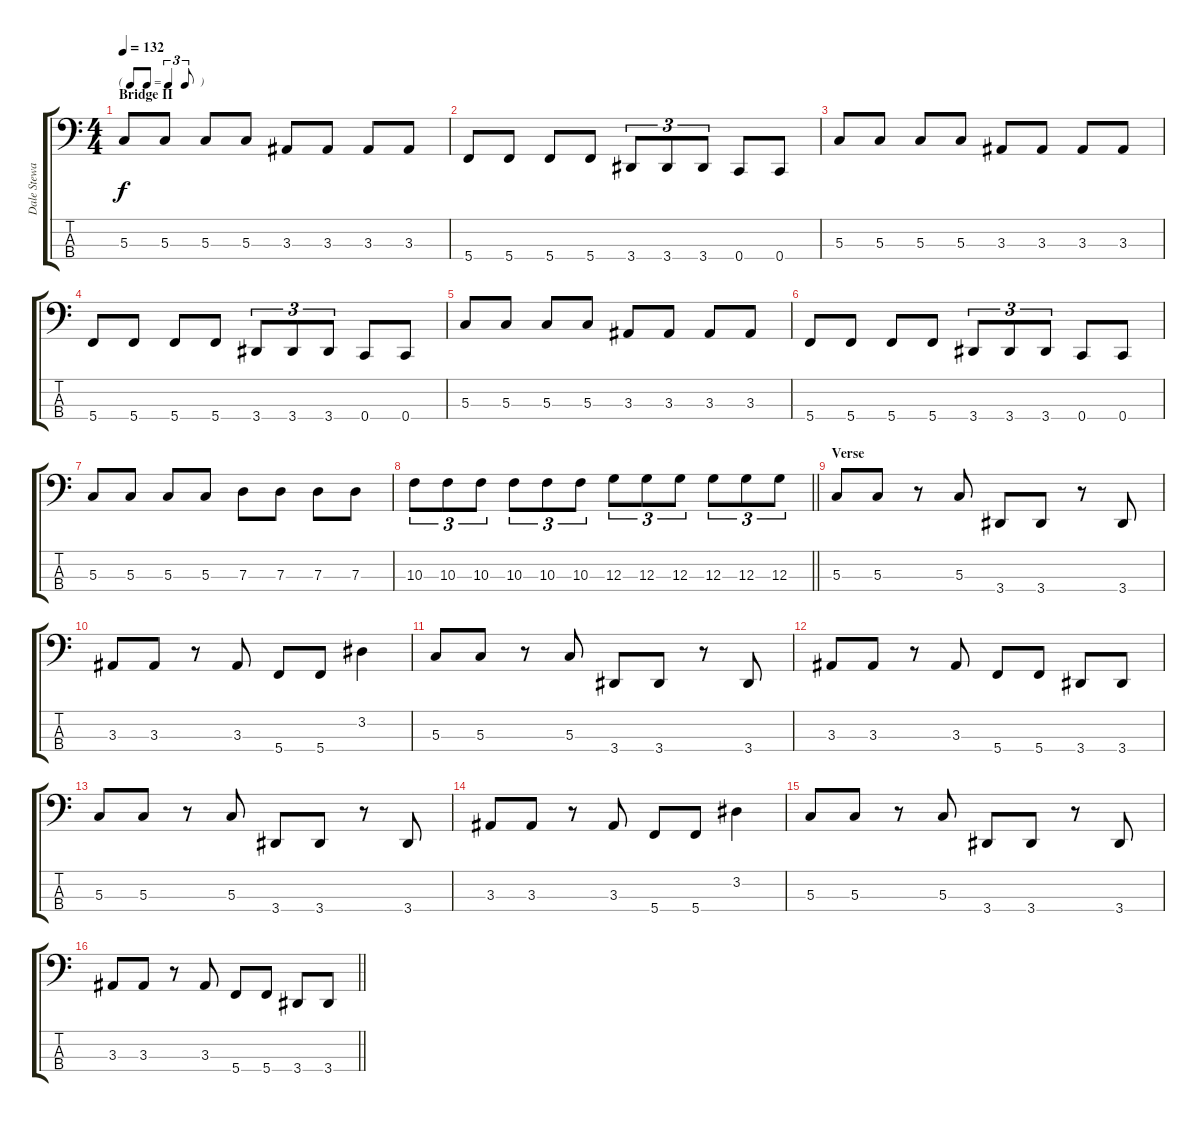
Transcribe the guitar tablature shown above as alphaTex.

\track ("Dale Stewart" "Dale Stewa") {instrument electricbassfinger}
\staff {score tabs}
\tuning (F2 C2 G1 C1) {hide}
\ts (4 4)
\tf triplet8th
\section ("" "Bridge II")
\tempo 132
\clef f4
\ks c
5.3.8{dy f} 5.3.8 5.3.8 5.3.8 3.3.8 3.3.8 3.3.8 3.3.8 |
5.4.8 5.4.8 5.4.8 5.4.8 3.4.8{tu (3 2)} 3.4.8{tu (3 2)} 3.4.8{tu (3 2)} 0.4.8 0.4.8 |
5.3.8 5.3.8 5.3.8 5.3.8 3.3.8 3.3.8 3.3.8 3.3.8 |
5.4.8 5.4.8 5.4.8 5.4.8 3.4.8{tu (3 2)} 3.4.8{tu (3 2)} 3.4.8{tu (3 2)} 0.4.8 0.4.8 |
5.3.8 5.3.8 5.3.8 5.3.8 3.3.8 3.3.8 3.3.8 3.3.8 |
5.4.8 5.4.8 5.4.8 5.4.8 3.4.8{tu (3 2)} 3.4.8{tu (3 2)} 3.4.8{tu (3 2)} 0.4.8 0.4.8 |
5.3.8 5.3.8 5.3.8 5.3.8 7.3.8 7.3.8 7.3.8 7.3.8 |
\barLineRight lightlight
10.3.8{tu (3 2)} 10.3.8{tu (3 2)} 10.3.8{tu (3 2)} 10.3.8{tu (3 2)} 10.3.8{tu (3 2)} 10.3.8{tu (3 2)} 12.3.8{tu (3 2)} 12.3.8{tu (3 2)} 12.3.8{tu (3 2)} 12.3.8{tu (3 2)} 12.3.8{tu (3 2)} 12.3.8{tu (3 2)} |
\section ("" "Verse")
5.3.8 5.3.8 r.8 5.3.8 3.4.8 3.4.8 r.8 3.4.8 |
3.3.8 3.3.8 r.8 3.3.8 5.4.8 5.4.8 3.2.4 |
5.3.8 5.3.8 r.8 5.3.8 3.4.8 3.4.8 r.8 3.4.8 |
3.3.8 3.3.8 r.8 3.3.8 5.4.8 5.4.8 3.4.8 3.4.8 |
5.3.8 5.3.8 r.8 5.3.8 3.4.8 3.4.8 r.8 3.4.8 |
3.3.8 3.3.8 r.8 3.3.8 5.4.8 5.4.8 3.2.4 |
5.3.8 5.3.8 r.8 5.3.8 3.4.8 3.4.8 r.8 3.4.8 |
\barLineRight lightlight
3.3.8 3.3.8 r.8 3.3.8 5.4.8 5.4.8 3.4.8 3.4.8
